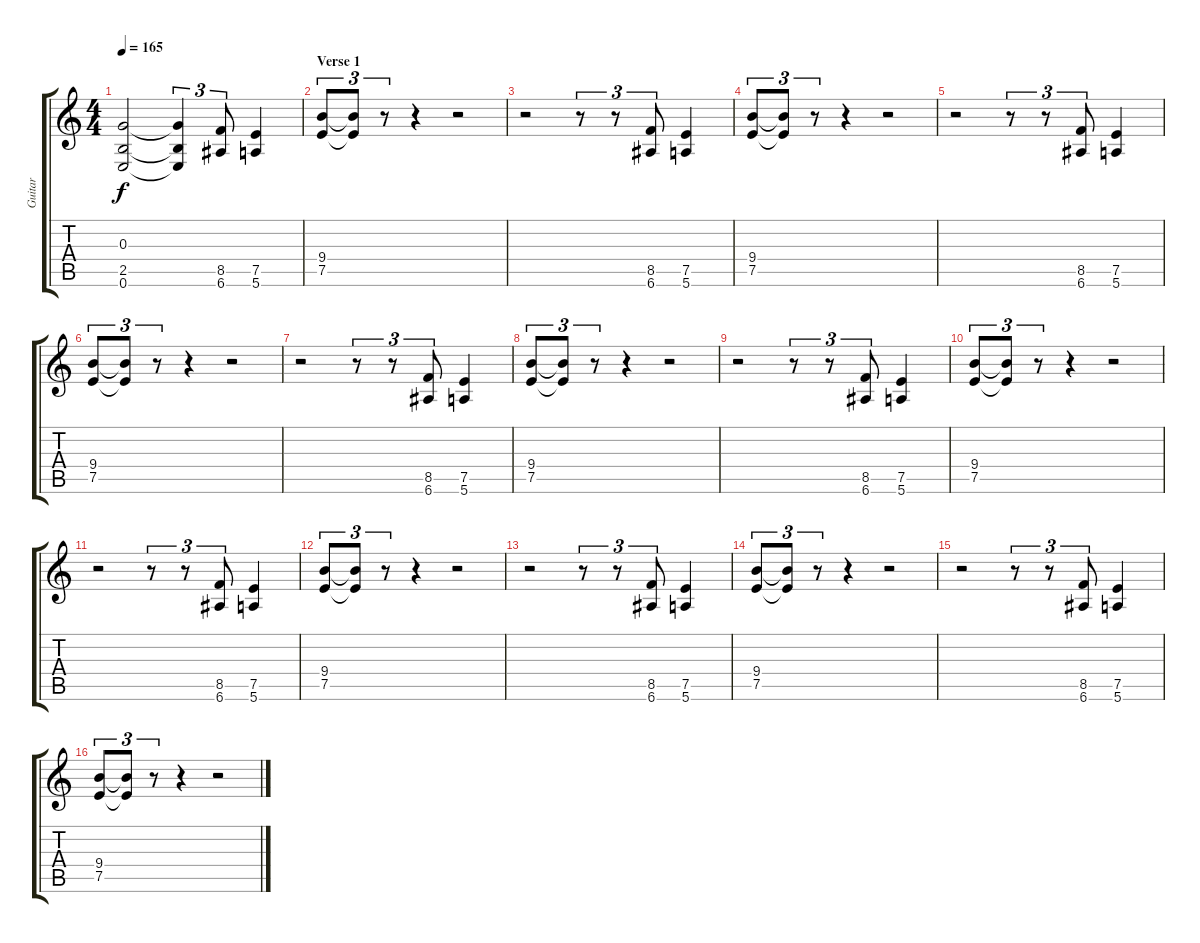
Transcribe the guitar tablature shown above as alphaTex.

\track ("Guitar" "Guitar") {instrument distortionguitar}
\staff {score tabs}
\tuning (E4 B3 G3 D3 A2 E2) {hide}
\ts (4 4)
\tempo 165
\clef g2
\ks c
(0.3{t} 2.5{t} 0.6{t}).2{dy f} (0.3{t} 2.5{t} 0.6{t}).4{tu (3 2)} (8.5 6.6).8{tu (3 2)} (7.5 5.6).4 |
\section ("" "Verse 1")
(9.4 7.5).8{tu (3 2)} (9.4{t} 7.5{t}).8{tu (3 2)} r.8{tu (3 2)} r.4 r.2 |
r.2 r.8{tu (3 2)} r.8{tu (3 2)} (8.5 6.6).8{tu (3 2)} (7.5 5.6).4 |
(9.4 7.5).8{tu (3 2)} (9.4{t} 7.5{t}).8{tu (3 2)} r.8{tu (3 2)} r.4 r.2 |
r.2 r.8{tu (3 2)} r.8{tu (3 2)} (8.5 6.6).8{tu (3 2)} (7.5 5.6).4 |
(9.4 7.5).8{tu (3 2)} (9.4{t} 7.5{t}).8{tu (3 2)} r.8{tu (3 2)} r.4 r.2 |
r.2 r.8{tu (3 2)} r.8{tu (3 2)} (8.5 6.6).8{tu (3 2)} (7.5 5.6).4 |
(9.4 7.5).8{tu (3 2)} (9.4{t} 7.5{t}).8{tu (3 2)} r.8{tu (3 2)} r.4 r.2 |
r.2 r.8{tu (3 2)} r.8{tu (3 2)} (8.5 6.6).8{tu (3 2)} (7.5 5.6).4 |
(9.4 7.5).8{tu (3 2)} (9.4{t} 7.5{t}).8{tu (3 2)} r.8{tu (3 2)} r.4 r.2 |
r.2 r.8{tu (3 2)} r.8{tu (3 2)} (8.5 6.6).8{tu (3 2)} (7.5 5.6).4 |
(9.4 7.5).8{tu (3 2)} (9.4{t} 7.5{t}).8{tu (3 2)} r.8{tu (3 2)} r.4 r.2 |
r.2 r.8{tu (3 2)} r.8{tu (3 2)} (8.5 6.6).8{tu (3 2)} (7.5 5.6).4 |
(9.4 7.5).8{tu (3 2)} (9.4{t} 7.5{t}).8{tu (3 2)} r.8{tu (3 2)} r.4 r.2 |
r.2 r.8{tu (3 2)} r.8{tu (3 2)} (8.5 6.6).8{tu (3 2)} (7.5 5.6).4 |
(9.4 7.5).8{tu (3 2)} (9.4{t} 7.5{t}).8{tu (3 2)} r.8{tu (3 2)} r.4 r.2
